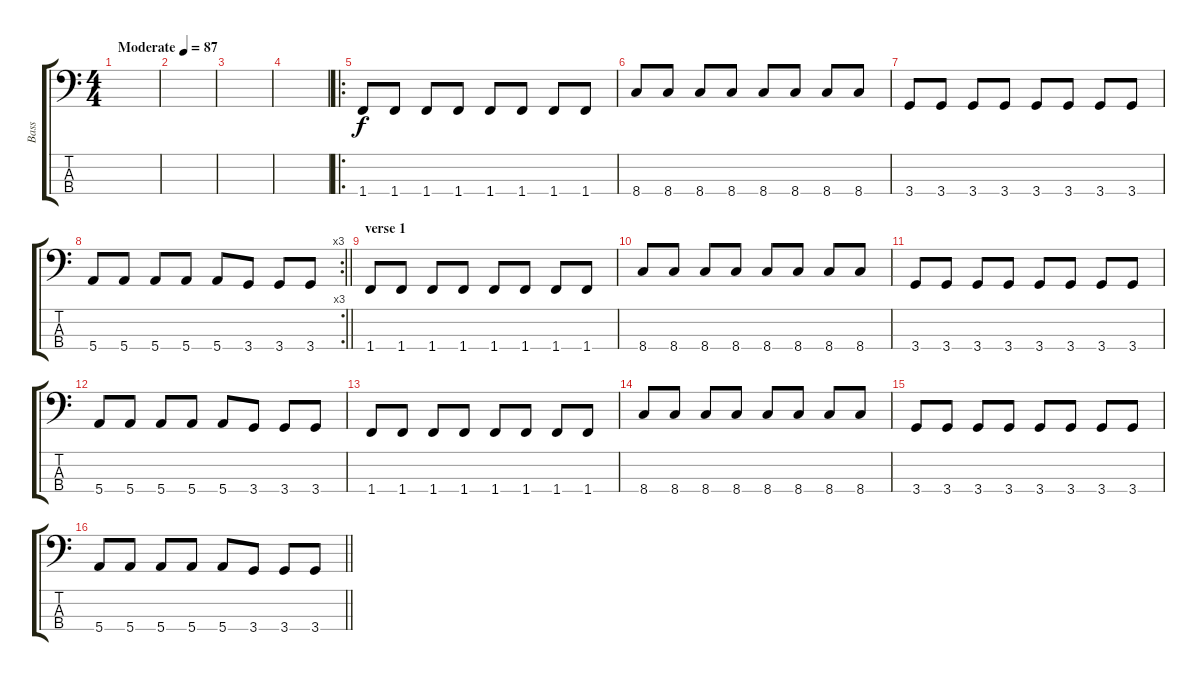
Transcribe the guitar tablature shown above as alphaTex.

\track ("Bass" "Bass") {instrument electricbassfinger}
\staff {score tabs}
\tuning (G2 D2 A1 E1) {hide}
\ts (4 4)
\tempo (87 "Moderate")
\clef f4
\ks c
|
|
|
|
\ro
1.4.8 1.4.8 1.4.8 1.4.8 1.4.8 1.4.8 1.4.8 1.4.8 |
8.4.8 8.4.8 8.4.8 8.4.8 8.4.8 8.4.8 8.4.8 8.4.8 |
3.4.8 3.4.8 3.4.8 3.4.8 3.4.8 3.4.8 3.4.8 3.4.8 |
\rc 3
\barLineRight lightlight
5.4.8 5.4.8 5.4.8 5.4.8 5.4.8 3.4.8 3.4.8 3.4.8 |
\section ("" "verse 1")
1.4.8 1.4.8 1.4.8 1.4.8 1.4.8 1.4.8 1.4.8 1.4.8 |
8.4.8 8.4.8 8.4.8 8.4.8 8.4.8 8.4.8 8.4.8 8.4.8 |
3.4.8 3.4.8 3.4.8 3.4.8 3.4.8 3.4.8 3.4.8 3.4.8 |
5.4.8 5.4.8 5.4.8 5.4.8 5.4.8 3.4.8 3.4.8 3.4.8 |
1.4.8 1.4.8 1.4.8 1.4.8 1.4.8 1.4.8 1.4.8 1.4.8 |
8.4.8 8.4.8 8.4.8 8.4.8 8.4.8 8.4.8 8.4.8 8.4.8 |
3.4.8 3.4.8 3.4.8 3.4.8 3.4.8 3.4.8 3.4.8 3.4.8 |
\barLineRight lightlight
5.4.8 5.4.8 5.4.8 5.4.8 5.4.8 3.4.8 3.4.8 3.4.8
